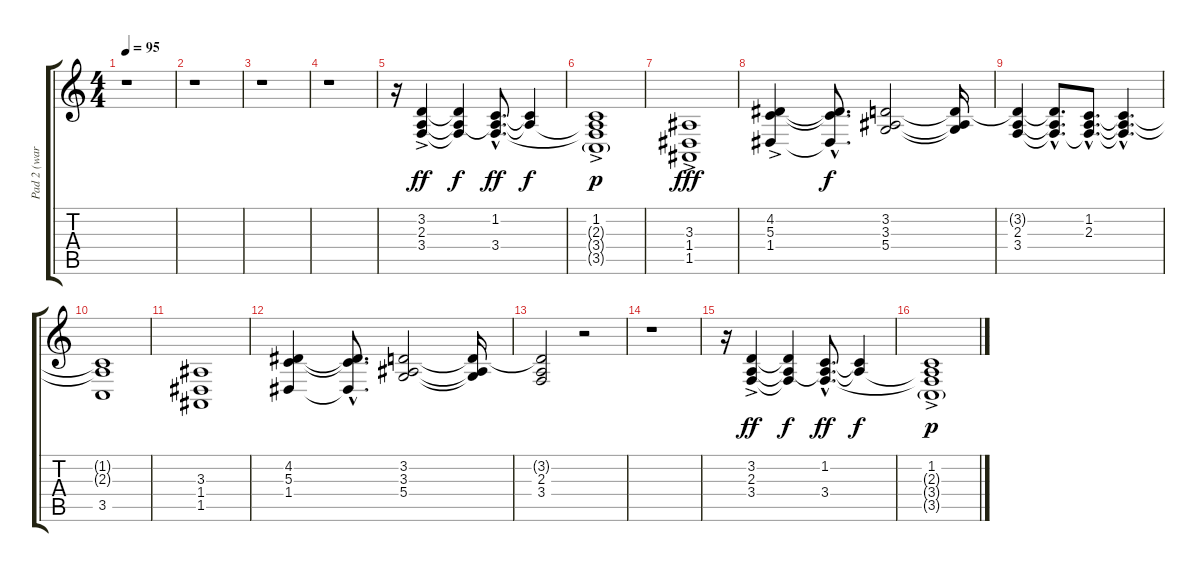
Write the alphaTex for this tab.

\track ("Pad 2 (warm)" "Pad 2 (war") {instrument pad2warm}
\staff {score tabs}
\tuning (E4 B3 G3 D3 A2 E2) {hide}
\ts (4 4)
\tempo 95
\clef g2
\ks c
r.1{dy ff instrument pad2warm} |
r.1 |
r.1 |
r.1 |
r.16 (3.2{ac} 2.3 3.4).4 (3.2{t} 2.3{t} 3.4{t}).4{dy f} (1.2{hac} 2.3{hac t} 3.4{hac}).8{d dy ff} (1.2{t} 2.3{t}).4{dy f} |
(1.2{ac} 2.3{t} 3.4{t} 3.5{g}).1{dy p} |
(3.3{ac} 1.4{ac} 1.5).1{dy fff} |
(4.2{ac} 5.3 1.4).4 (4.2{hac t} 5.3{hac t} 1.4{hac t}).8{d dy f} (3.2 3.3 5.4).2 (3.2{t} 3.3{t} 5.4{t}).16 |
(3.2{t} 2.3 3.4).4 (3.2{hac t} 2.3{hac t} 3.4{hac t}).8{d} (1.2{hac} 2.3{hac} 3.4{hac t}).8{d} (1.2{hac t} 2.3{hac t} 3.4{hac t}).4{d} |
(1.2{t} 2.3{t} 3.5).1 |
(3.3 1.4 1.5).1 |
(4.2 5.3 1.4).4 (4.2{hac t} 5.3{hac t} 1.4{hac t}).8{d} (3.2 3.3 5.4).2 (3.2{t} 3.3{t} 5.4{t}).16 |
(3.2{t} 2.3 3.4).2 r.2 |
r.1 |
r.16 (3.2{ac} 2.3 3.4).4{dy ff} (3.2{t} 2.3{t} 3.4{t}).4{dy f} (1.2{hac} 2.3{hac t} 3.4{hac}).8{d dy ff} (1.2{t} 2.3{t}).4{dy f} |
(1.2{ac} 2.3{t} 3.4{t} 3.5{g}).1{dy p}
